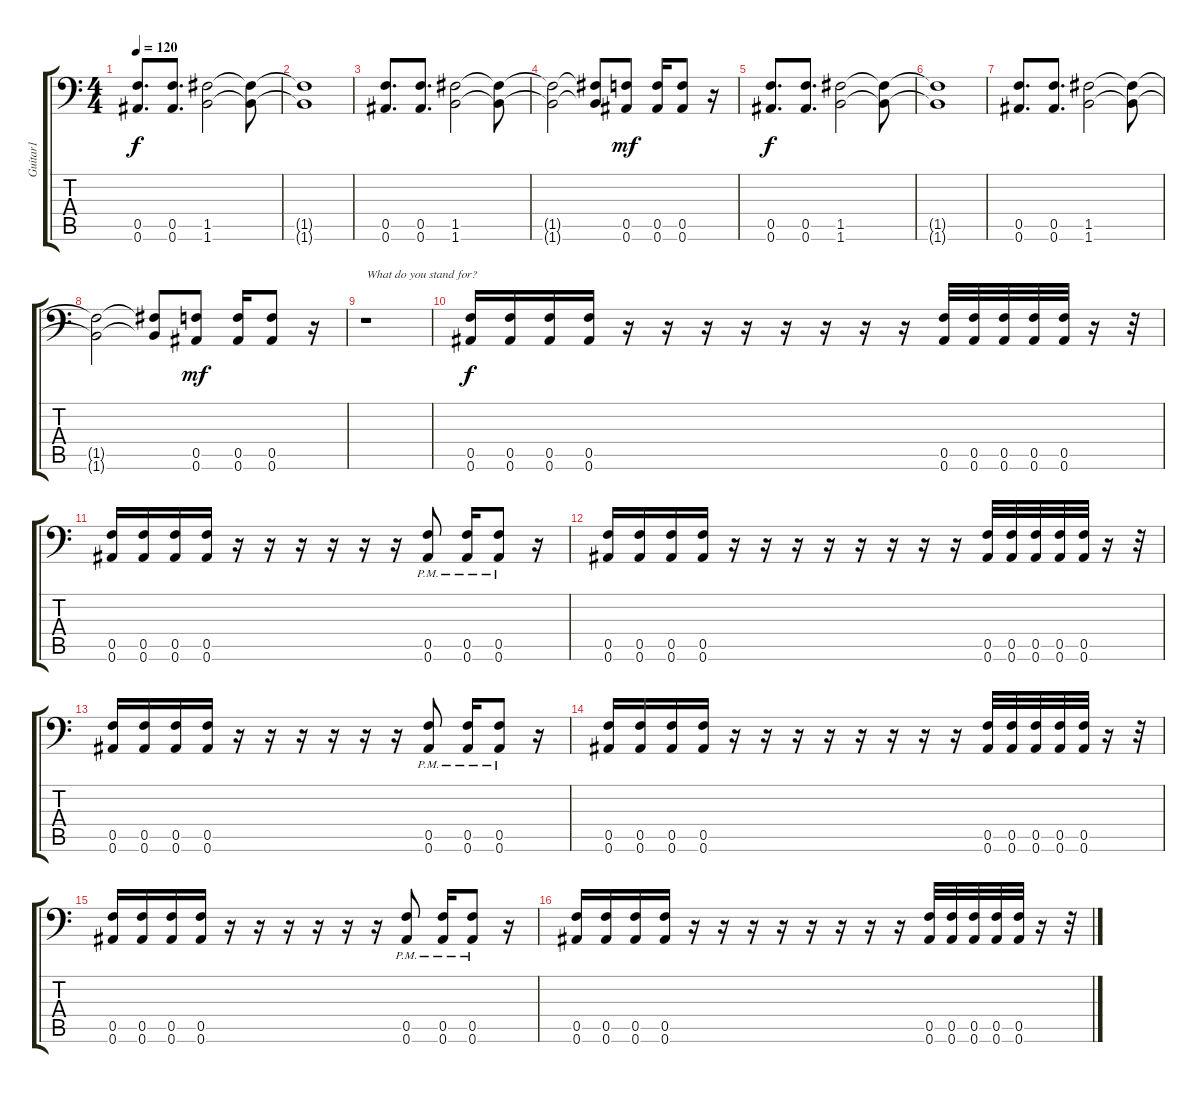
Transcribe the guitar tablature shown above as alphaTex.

\track ("Guitar1" "Guitar1") {instrument distortionguitar}
\staff {score tabs}
\tuning (C4 G3 Eb3 Bb2 F2 Bb1) {hide}
\ts (4 4)
\tempo 120
\clef f4
\ks c
(0.5 0.6).8{d dy f} (0.5 0.6).8{d} (1.5 1.6).2 (1.5{t} 1.6{t}).8 |
(1.5{t} 1.6{t}).1 |
(0.5 0.6).8{d} (0.5 0.6).8{d} (1.5 1.6).2 (1.5{t} 1.6{t}).8 |
(1.5{t} 1.6{t}).2 (1.5{t} 1.6{t}).8 (0.5 0.6).8{dy mf} (0.5 0.6).16 (0.5 0.6).8 r.16 |
(0.5 0.6).8{d dy f} (0.5 0.6).8{d} (1.5 1.6).2 (1.5{t} 1.6{t}).8 |
(1.5{t} 1.6{t}).1 |
(0.5 0.6).8{d} (0.5 0.6).8{d} (1.5 1.6).2 (1.5{t} 1.6{t}).8 |
(1.5{t} 1.6{t}).2 (1.5{t} 1.6{t}).8 (0.5 0.6).8{dy mf} (0.5 0.6).16 (0.5 0.6).8 r.16 |
r.1{txt "What do you stand for?"} |
(0.5 0.6).16{dy f} (0.5 0.6).16 (0.5 0.6).16 (0.5 0.6).16 r.16 r.16 r.16 r.16 r.16 r.16 r.16 r.16 (0.5 0.6).32 (0.5 0.6).32 (0.5 0.6).32 (0.5 0.6).32 (0.5 0.6).32 r.16 r.32 |
(0.5 0.6).16 (0.5 0.6).16 (0.5 0.6).16 (0.5 0.6).16 r.16 r.16 r.16 r.16 r.16 r.16 (0.5{pm} 0.6{pm}).8 (0.5{pm} 0.6{pm}).16 (0.5{pm} 0.6{pm}).8 r.16 |
(0.5 0.6).16 (0.5 0.6).16 (0.5 0.6).16 (0.5 0.6).16 r.16 r.16 r.16 r.16 r.16 r.16 r.16 r.16 (0.5 0.6).32 (0.5 0.6).32 (0.5 0.6).32 (0.5 0.6).32 (0.5 0.6).32 r.16 r.32 |
(0.5 0.6).16 (0.5 0.6).16 (0.5 0.6).16 (0.5 0.6).16 r.16 r.16 r.16 r.16 r.16 r.16 (0.5{pm} 0.6{pm}).8 (0.5{pm} 0.6{pm}).16 (0.5{pm} 0.6{pm}).8 r.16 |
(0.5 0.6).16 (0.5 0.6).16 (0.5 0.6).16 (0.5 0.6).16 r.16 r.16 r.16 r.16 r.16 r.16 r.16 r.16 (0.5 0.6).32 (0.5 0.6).32 (0.5 0.6).32 (0.5 0.6).32 (0.5 0.6).32 r.16 r.32 |
(0.5 0.6).16 (0.5 0.6).16 (0.5 0.6).16 (0.5 0.6).16 r.16 r.16 r.16 r.16 r.16 r.16 (0.5{pm} 0.6{pm}).8 (0.5{pm} 0.6{pm}).16 (0.5{pm} 0.6{pm}).8 r.16 |
(0.5 0.6).16 (0.5 0.6).16 (0.5 0.6).16 (0.5 0.6).16 r.16 r.16 r.16 r.16 r.16 r.16 r.16 r.16 (0.5 0.6).32 (0.5 0.6).32 (0.5 0.6).32 (0.5 0.6).32 (0.5 0.6).32 r.16 r.32
